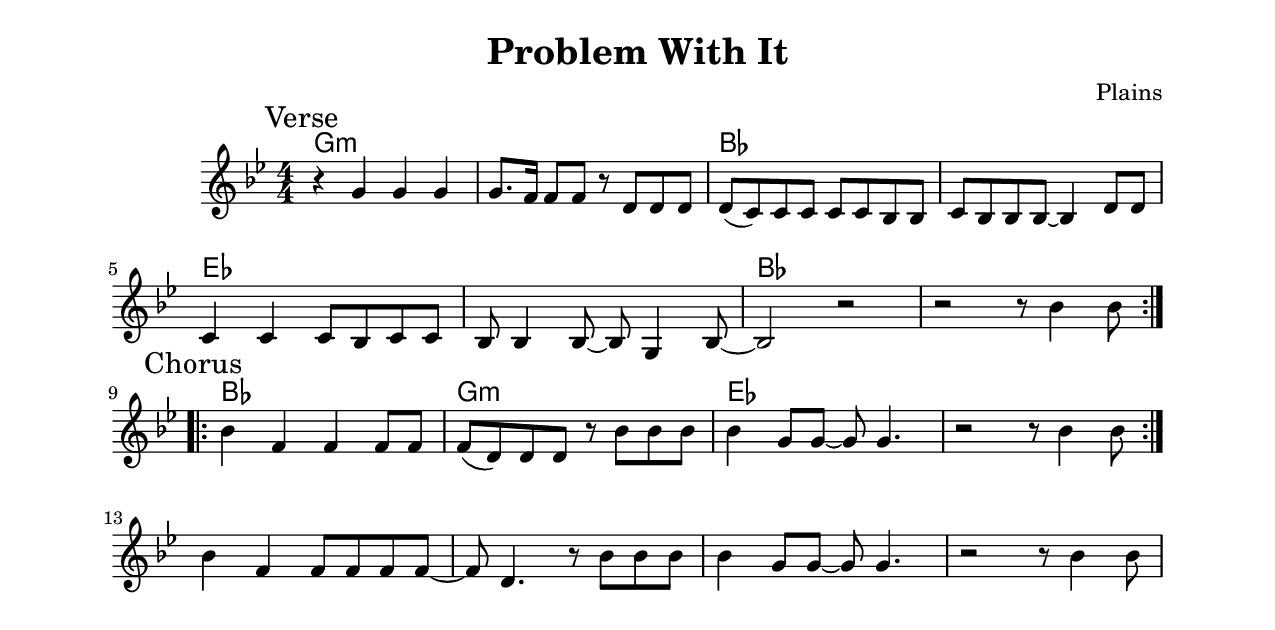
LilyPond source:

\version "2.23.11"

\include "settings.ily"
\include "style.ily"
verse = \relative c'' {
  r4 g g g |
  g8. f16 f8 f r d d d |
  d( c) c c c c bf bf |
  c bf bf bf~ bf4  d8 d |
  c4 c c8 bf c8 c |
  bf bf4 bf8~ bf g4 bf8~ |
  bf2 r |
  r2 r8
}

chorus = \relative c'' {
  bf4 bf8 |

  bf4 f f f8 f |
  f( d) d d r bf' bf bf |
  bf4 g8 g~ g g4. |
  r2 r8 bf4 bf8 |

  bf4 f f8 f f f~ |
  f d4. r8 bf' bf bf |
  bf4 g8 g~ g g4. |
  r2 r8 bf4 bf8 |
}

melody = \relative c'' {
  \verse
  \chorus
}

verse = \chordmode {
  g1:m |
  s |
  bf |
  s |
  ef |
  s |
  bf |
  s |
}

chorus = \chordmode {
  bf1 |
  g:m |
  ef |
  s |
}

changes = \chords {
  \mark "Verse"
  \verse

  \mark "Chorus"
  \chorus
}

verse = {
  \repeat volta 2 {
    s1 * 8 |
  }
}

chorus = {
  \repeat volta 4 {
    s1 * 4 |
  }
}

structure = {
  \key bf \major
  \time 4/4

  \verse
  \chorus
}


\header {
  title = "Problem With It"
  composer = "Plains"
}

melody = \new Staff {
  <<
    \melody
    \structure
  >>
}

\layout {
  \context {
    \Score
    \consists #(set-bars-per-line '(4))
  }
}

\score {
  <<
    \numericTimeSignature
    \changes
    \melody
  >>
}
